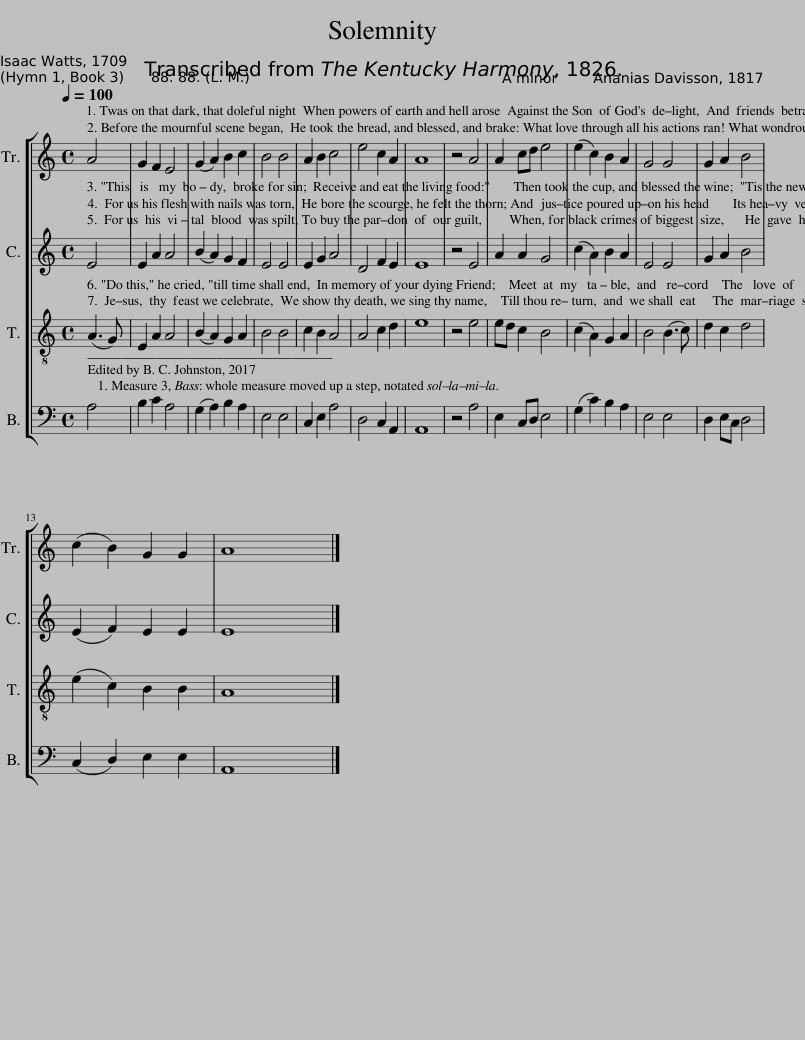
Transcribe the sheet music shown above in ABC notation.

X:1
%%score [ 1 2 3 4 ]
L:1/8
Q:1/4=100
M:4/4
I:linebreak $
K:C
V:1 treble
V:2 treble
V:3 treble-8
V:4 bass
V:1
 A4 | G2 F2 E4 | (G2 A2) B2 c2 | B4 B4 | A2 B2 c4 | %5
 e4 c2 A2 | A8 | z4 A4 | A2 cd e4 | (e2 c2) B2 A2 | %10
 G4 G4 | G2 A2 B4 |$ (c2 B2) G2 G2 | A8 |] %14
V:2
 E4 | E2 A2 A4 | (B2 A2) G2 F2 | E4 E4 | E2 G2 A4 | %5
 D4 F2 E2 | E8 | z4 E4 | A2 A2 G4 | (c2 A2) B2 A2 | %10
 E4 E4 | G2 A2 B4 |$ (E2 F2) E2 E2 | E8 |] %14
V:3
 (A3 G) | E2 A2 A4 | (B2 A2) G2 A2 | B4 B4 | c2 B2 A4 | %5
 A4 c2 d2 | e8 | z4 e4 | ed c2 B4 | (c2 A2) G2 A2 | %10
 B4 (B3 c) | d2 c2 d4 |$ (e2 c2) B2 B2 | A8 |] %14
V:4
 A,4 | B,2 C2 A,4 | (G,2 A,2) B,2 A,2 | E,4 E,4 | C,2 E,2 A,4 | %5
 D,4 C,2 A,,2 | A,,8 | z4 A,4 | E,2 C,D, E,4 | (G,2 C2) B,2 A,2 | %10
 E,4 E,4 | D,2 E,C, D,4 |$ (C,2 D,2) E,2 E,2 | A,,8 |] %14
